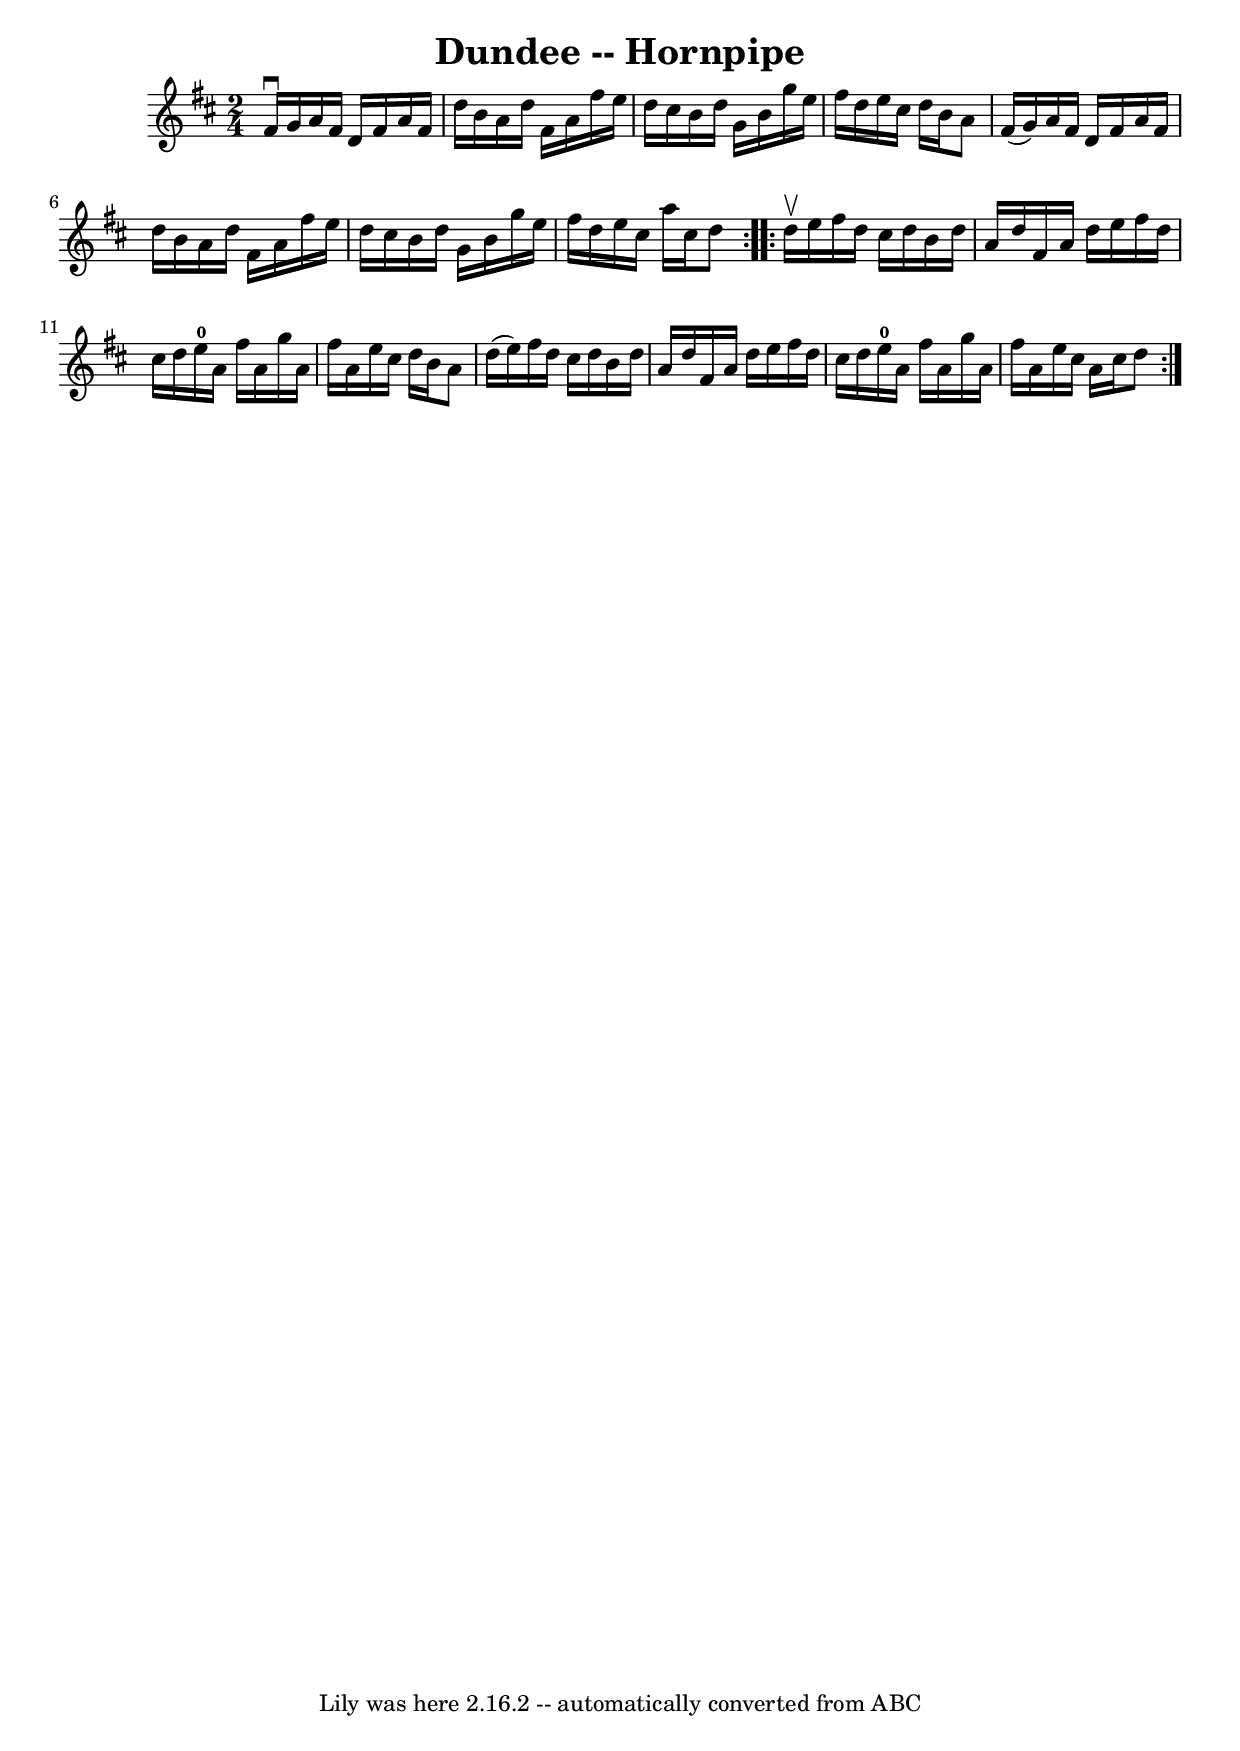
\version "2.16.2"
\include "Mammoth.ily"
\header {
  %% book = "Cole's 1000 Fiddle Tunes"
  crossRefNumber = "1"
  footnotes = ""
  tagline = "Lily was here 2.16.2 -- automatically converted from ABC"
  title = "Dundee -- Hornpipe"

}
voicedefault =  {



  \repeat volta 2 {

    \time 2/4 
    \key d \major
    fis'16^\downbow g'16  |
    a'16 fis'16    
    d'16 fis'16 a'16 fis'16 d''16 b'16  |
    a'16 d''16    
    fis'16 a'16 fis''16 e''16 d''16 cis''16  |
    b'16    
    d''16 g'16 b'16 g''16 e''16 fis''16 d''16  |
    e''16   
    cis''16 d''16 b'16 a'8 fis'16 (g'16) |
    a'16    
    fis'16 d'16 fis'16 a'16 fis'16 d''16 b'16  |
    a'16    
    d''16 fis'16 a'16 fis''16 e''16 d''16 cis''16  |
    
    b'16 d''16 g'16 b'16 g''16 e''16 fis''16 d''16  |
    
    e''16 cis''16 a''16 cis''16 d''8  
  }     
  \repeat volta 2 {
    d''16 
    ^\upbow e''16  |
    fis''16 d''16 cis''16 d''16 b'16    
    d''16 a'16 d''16  |
    fis'16 a'16 d''16 e''16 fis''16  
    d''16 cis''16 d''16  |
    e''16-0 a'16 fis''16 a'16    
    g''16 a'16 fis''16 a'16  |
    e''16 cis''16 d''16 b'16  
    a'8 d''16 (e''16) |
    fis''16 d''16 cis''16 d''16  
    b'16 d''16 a'16 d''16  |
    fis'16 a'16 d''16 e''16   
    fis''16 d''16 cis''16 d''16  |
    e''16-0 a'16 fis''16  
    a'16 g''16 a'16 fis''16 a'16  |
    e''16 cis''16 a'16 
    cis''16 d''8  
  }   

}

\score{
  <<

    \context Staff="default"
    {
      \voicedefault 
      
    }

  >>
  \layout {
    
  }
  \midi {
  }

}
